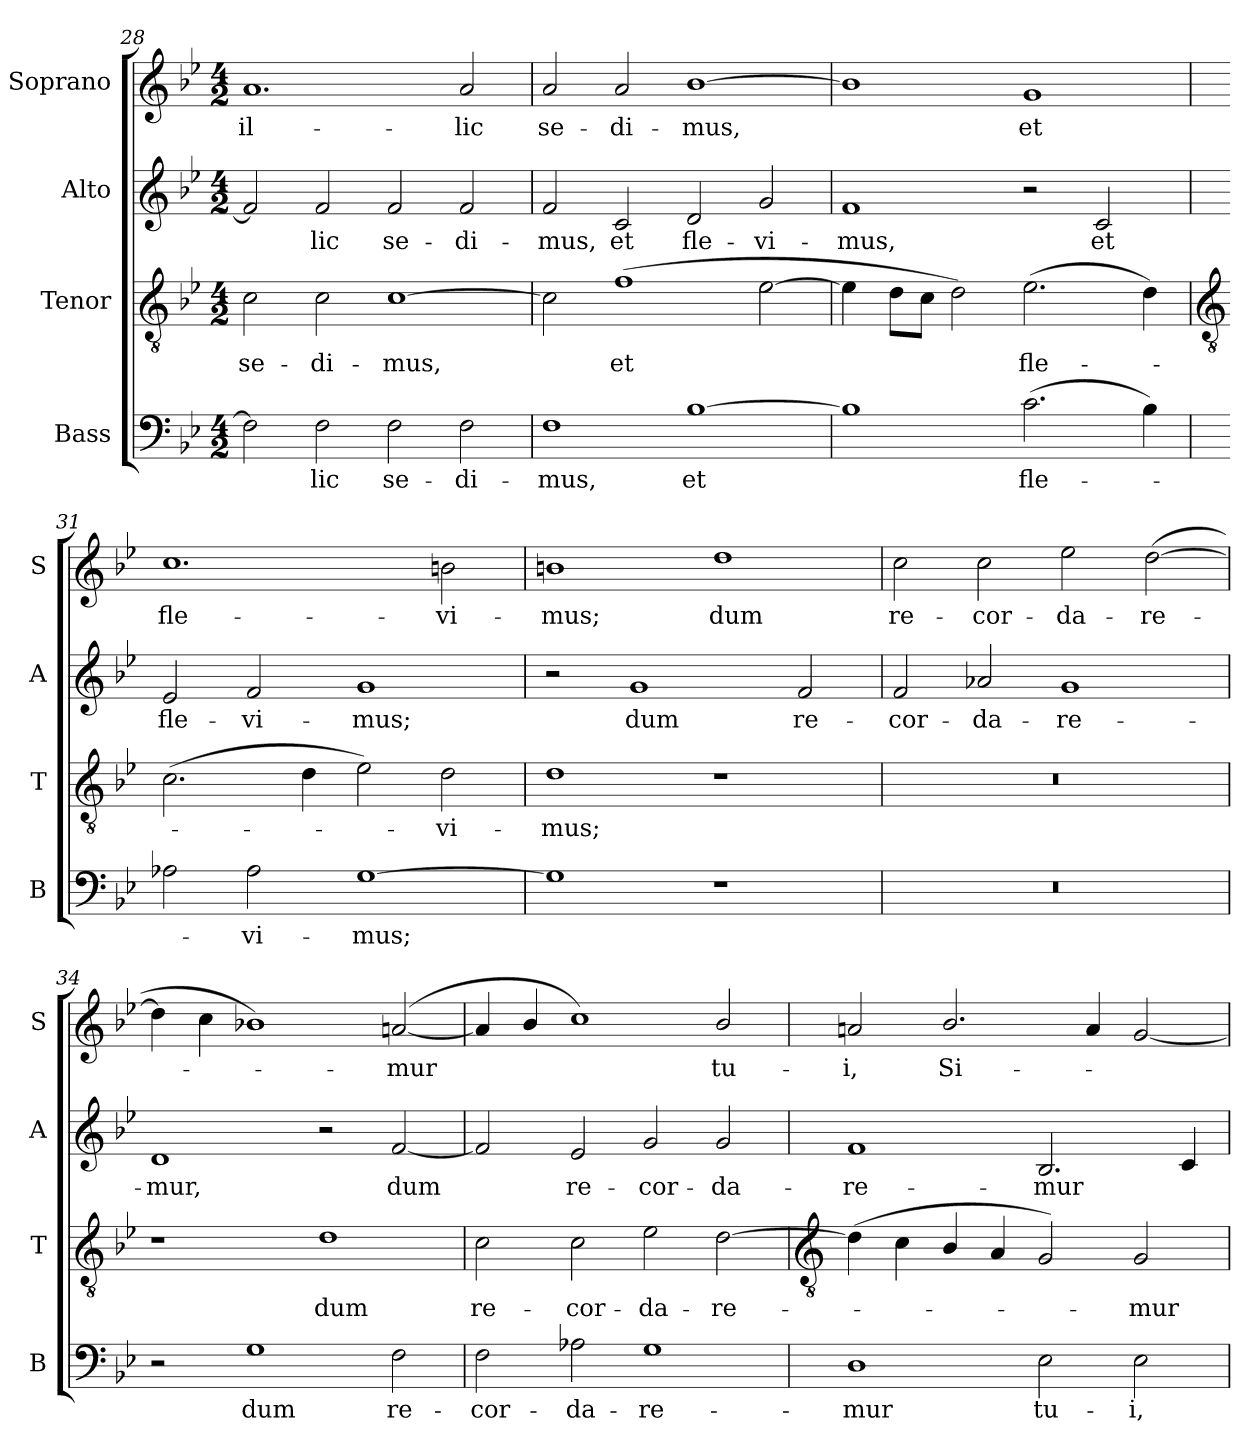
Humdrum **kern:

**kern	**text	**kern	**text	**kern	**text	**kern	**text
*part4	*part4	*part3	*part3	*part2	*part2	*part1	*part1
*staff4	*staff4	*staff3	*staff3	*staff2	*staff2	*staff1	*staff1
*I"Bass	*	*I"Tenor	*	*I"Alto	*	*I"Soprano	*
*I'B	*	*I'T	*	*I'A	*	*I'S	*
*clefF4	*	*clefGv2	*	*clefG2	*	*clefG2	*
*k[b-e-]	*	*k[b-e-]	*	*k[b-e-]	*	*k[b-e-]	*
*B-:	*	*B-:	*	*B-:	*	*B-:	*
*M4/2	*	*M4/2	*	*M4/2	*	*M4/2	*
=28	=28	=28	=28	=28	=28	=28	=28
!	!	!	!LO:LY:b	!	!	!	!LO:LY:b
2F]	.	2c	se-	2f]	.	1.a	il-
!	!LO:LY:b	!	!LO:LY:b	!	!LO:LY:b	!	!
2F	lic	2c	-di-	2f	lic	.	.
!	!LO:LY:b	!	!LO:LY:b	!	!LO:LY:b	!	!
2F	se-	[1c	-mus,	2f	se-	.	.
!	!LO:LY:b	!	!	!	!LO:LY:b	!	!LO:LY:b
2F	-di-	.	.	2f	-di-	2a	-lic
=29	=29	=29	=29	=29	=29	=29	=29
!	!LO:LY:b	!	!	!	!LO:LY:b	!	!LO:LY:b
1F	-mus,	2c]	.	2f	-mus,	2a	se-
!	!	!	!LO:LY:b	!	!LO:LY:b	!	!LO:LY:b
.	.	(>1f	et	2c	et	2a	-di-
!	!LO:LY:b	!	!	!	!LO:LY:b	!	!LO:LY:b
[1B-	et	.	.	2d	fle-	[1b-	-mus,
!	!	!	!	!	!LO:LY:b	!	!
.	.	[2e-	.	2g	-vi-	.	.
=30	=30	=30	=30	=30	=30	=30	=30
!	!	!	!	!	!LO:LY:b	!	!
1B-]	.	4e-]	.	1f	-mus,	1b-]	.
.	.	8dL	.	.	.	.	.
.	.	8cJ	.	.	.	.	.
.	.	2d)	.	.	.	.	.
!	!LO:LY:b	!	!LO:LY:b	!	!	!	!LO:LY:b
(>2.c	fle-	(>2.e-	fle-	2r	.	1g	et
!	!	!	!	!	!LO:LY:b	!	!
.	.	.	.	2c	et	.	.
4B-)	.	4d)	.	.	.	.	.
!!LO:LB:g=z
=31	=31	=31	=31	=31	=31	=31	=31
*	*	*clefGv2	*	*	*	*	*
!	!	!	!	!	!LO:LY:b	!	!LO:LY:b
2A-X	.	(>2.c	.	2e-	fle-	1.cc	fle-
!	!LO:LY:b	!	!	!	!LO:LY:b	!	!
2A-	vi-	.	.	2f	-vi-	.	.
.	.	4d	.	.	.	.	.
!	!LO:LY:b	!	!	!	!LO:LY:b	!	!
[1G	-mus;	2e-)	.	1g	-mus;	.	.
!	!	!	!LO:LY:b	!	!	!	!LO:LY:b
.	.	2d	vi-	.	.	2bn	-vi-
=32	=32	=32	=32	=32	=32	=32	=32
!	!	!	!LO:LY:b	!	!	!	!LO:LY:b
1G]	.	1d	-mus;	2r	.	1bn	-mus;
!	!	!	!	!	!LO:LY:b	!	!
.	.	.	.	1g	dum	.	.
!	!	!	!	!	!	!	!LO:LY:b
1r	.	1r	.	.	.	1dd	dum
!	!	!	!	!	!LO:LY:b	!	!
.	.	.	.	2f	re-	.	.
=33	=33	=33	=33	=33	=33	=33	=33
!	!	!	!	!	!LO:LY:b	!	!LO:LY:b
0r	.	0r	.	2f	-cor-	2cc	re-
!	!	!	!	!	!LO:LY:b	!	!LO:LY:b
.	.	.	.	2a-X	-da-	2cc	-cor-
!	!	!	!	!	!LO:LY:b	!	!LO:LY:b
.	.	.	.	1g	-re-	2ee-	-da-
!	!	!	!	!	!	!	!LO:LY:b
.	.	.	.	.	.	(>[2dd	-re-
=34	=34	=34	=34	=34	=34	=34	=34
!	!	!	!	!	!LO:LY:b	!	!
2r	.	1r	.	1d	-mur,	4dd]	.
.	.	.	.	.	.	4cc	.
!	!LO:LY:b	!	!	!	!	!	!
1G	dum	.	.	.	.	1b-X)	.
!	!	!	!LO:LY:b	!	!	!	!
.	.	1d	dum	2r	.	.	.
!	!LO:LY:b	!	!	!	!LO:LY:b	!	!LO:LY:b
2F	re-	.	.	[2f	dum	(<[2an	mur
=35	=35	=35	=35	=35	=35	=35	=35
!	!LO:LY:b	!	!LO:LY:b	!	!	!	!
2F	-cor-	2c	re-	2f]	.	4a]	.
.	.	.	.	.	.	4b-/	.
!	!LO:LY:b	!	!LO:LY:b	!	!LO:LY:b	!	!
2A-X	-da-	2c	-cor-	2e-	re-	1cc)	.
!	!LO:LY:b	!	!LO:LY:b	!	!LO:LY:b	!	!
1G	-re-	2e-	-da-	2g	-cor-	.	.
!	!	!	!LO:LY:b	!	!LO:LY:b	!	!LO:LY:b
.	.	[2d	-re-	2g	-da-	2b-/	tu-
!!LO:LB:g=z
=36	=36	=36	=36	=36	=36	=36	=36
*	*	*clefGv2	*	*	*	*	*
!	!LO:LY:b	!	!	!	!LO:LY:b	!	!LO:LY:b
1D	-mur	(>4d]	.	1f	-re-	2an	-i,
.	.	4c	.	.	.	.	.
!	!	!	!	!	!	!	!LO:LY:b
.	.	4B-/	.	.	.	2.b-/	Si-
.	.	4A	.	.	.	.	.
!	!LO:LY:b	!	!	!	!LO:LY:b	!	!
2E-	tu-	2G)	.	2.B-	-mur	.	.
.	.	.	.	.	.	4a	.
!	!LO:LY:b	!	!LO:LY:b	!	!	!	!
2E-	-i,	2G	mur	.	.	[2g	.
.	.	.	.	4c	.	.	.
=	=	=	=	=	=	=	=
*-	*-	*-	*-	*-	*-	*-	*-
